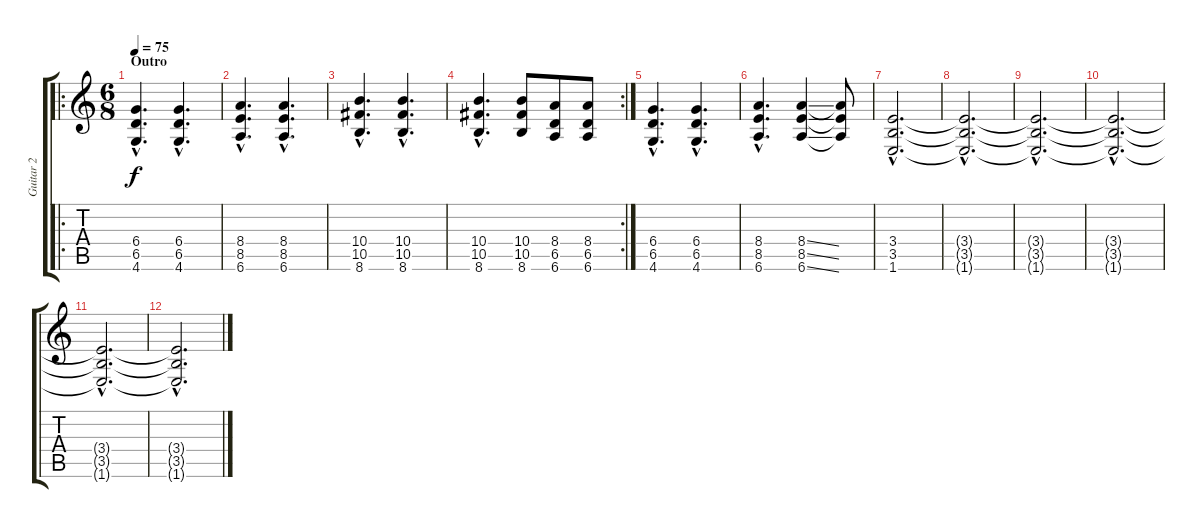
\track ("Guitar 2" "Guitar 2") {instrument distortionguitar}
\staff {score tabs}
\tuning (Eb4 Bb3 Gb3 Db3 Ab2 Eb2) {hide}
\ro
\ts (6 8)
\section ("" "Outro")
\tempo 75
\clef g2
\ks c
(6.4{hac} 6.5{hac} 4.6{hac}).4{d dy f} (6.4{hac} 6.5{hac} 4.6{hac}).4{d} |
(8.4{hac} 8.5{hac} 6.6{hac}).4{d} (8.4{hac} 8.5{hac} 6.6{hac}).4{d} |
(10.4{hac} 10.5{hac} 8.6{hac}).4{d} (10.4{hac} 10.5{hac} 8.6{hac}).4{d} |
\rc 2
(10.4{hac} 10.5{hac} 8.6{hac}).4{d} (10.4 10.5 8.6).8 (8.4 6.5 6.6).8 (8.4 6.5 6.6).8 |
(6.4{hac} 6.5{hac} 4.6{hac}).4{d} (6.4{hac} 6.5{hac} 4.6{hac}).4{d} |
(8.4{hac} 8.5{hac} 6.6{hac}).4{d} (8.4{ss} 8.5{ss} 6.6{ss}).4 (8.4{t} 8.5{t} 6.6{t}).8 |
(3.4{hac} 3.5{hac} 1.6{hac}).2{d} |
(3.4{hac t} 3.5{hac t} 1.6{hac t}).2{d} |
(3.4{hac t} 3.5{hac t} 1.6{hac t}).2{d} |
(3.4{hac t} 3.5{hac t} 1.6{hac t}).2{d} |
(3.4{hac t} 3.5{hac t} 1.6{hac t}).2{d volume 0} |
(3.4{hac t} 3.5{hac t} 1.6{hac t}).2{d}
